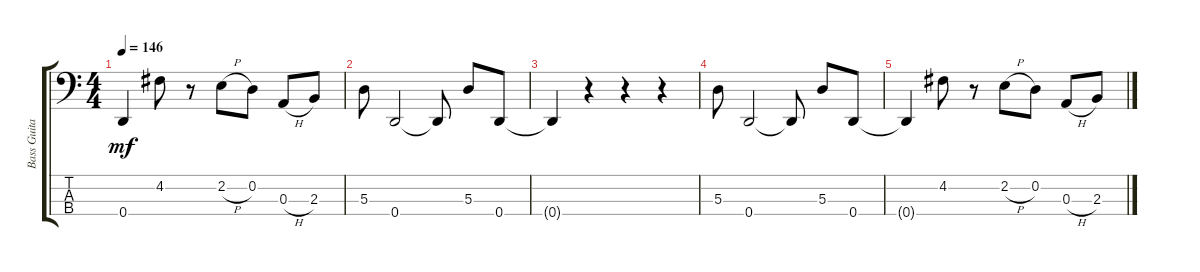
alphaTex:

\track ("Bass Guitar" "Bass Guita") {instrument electricbassfinger}
\staff {score tabs}
\tuning (G2 D2 A1 D1) {hide}
\ts (4 4)
\tempo 146
\clef f4
\ks c
0.4{t}.4{dy mf} 4.2.8 r.8 2.2{h}.8 0.2.8 0.3{h}.8 2.3.8 |
5.3.8 0.4.2 0.4{t}.8 5.3.8 0.4.8 |
0.4{t}.4 r.4 r.4 r.4 |
5.3.8 0.4.2 0.4{t}.8 5.3.8 0.4.8 |
0.4{t}.4 4.2.8 r.8 2.2{h}.8 0.2.8 0.3{h}.8 2.3.8
